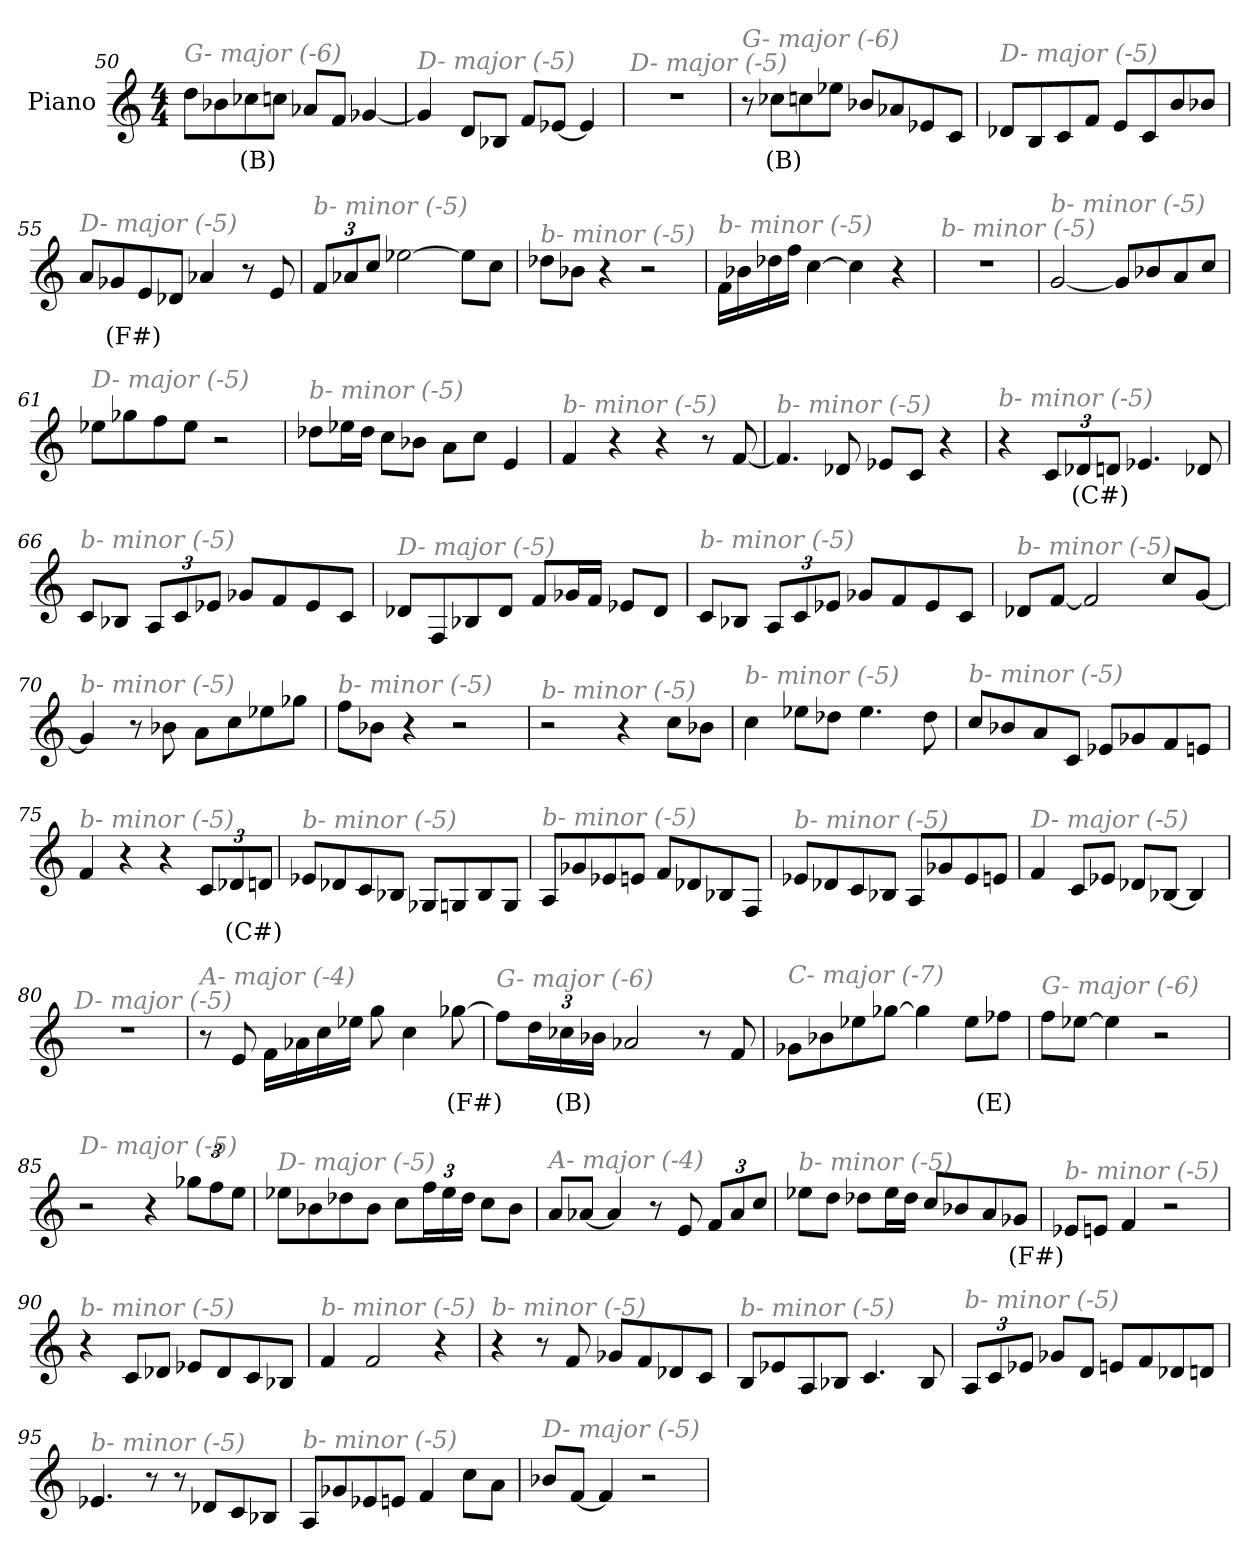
**kern	**text
*part1	*part1
*staff1	*staff1
*I"Piano	*
*I'Pno	*
*clefG2	*
*k[]	*
*M4/4	*
=50	=50
!LO:TX:i:color=#808080:t=G- major (-6)	!
8dd\L	.
8b-X\	.
8cc-Xi\	(B)
8cc\J	.
8a-X/L	.
8f/J	.
[4g-X/	.
=51	=51
!LO:TX:i:color=#808080:t=D- major (-5)	!
4g-/]	.
8d/L	.
8B-X/J	.
8f/L	.
[8e-X/J	.
4e-/]	.
=52	=52
!LO:TX:i:color=#808080:t=D- major (-5)	!
1r	.
!!LO:LB:g=z
=53	=53
!LO:TX:i:color=#808080:t=G- major (-6)	!
8r	.
8cc-Xi\L	(B)
8cc\	.
8ee-X\J	.
8b-X/L	.
8a-X/	.
8e-X/	.
8c/J	.
=54	=54
!LO:TX:i:color=#808080:t=D- major (-5)	!
8d-X/L	.
8B/	.
8c/	.
8f/J	.
8e/L	.
8c/	.
8b/	.
8b-X/J	.
=55	=55
!LO:TX:i:color=#808080:t=D- major (-5)	!
8a/L	.
8g-Xi/	(F#)
8e/	.
8d-X/J	.
4a-X/	.
8r	.
8e/	.
=56	=56
*Xbrackettup	*
!LO:TX:i:color=#808080:t=b- minor (-5)	!
12f/L	.
12a-X/	.
12cc/J	.
[2ee-X\	.
8ee-\L]	.
8cc\J	.
!!LO:LB:g=z
=57	=57
!LO:TX:i:color=#808080:t=b- minor (-5)	!
8dd-X\L	.
8b-X\J	.
4r	.
2r	.
=58	=58
!LO:TX:i:color=#808080:t=b- minor (-5)	!
16f\LL	.
16b-X\	.
16dd-X\	.
16ff\JJ	.
[4cc\	.
4cc\]	.
4r	.
=59	=59
!LO:TX:i:color=#808080:t=b- minor (-5)	!
1r	.
=60	=60
!LO:TX:i:color=#808080:t=b- minor (-5)	!
[2g/	.
8g/L]	.
8b-X/	.
8a/	.
8cc/J	.
=61	=61
!LO:TX:i:color=#808080:t=D- major (-5)	!
8ee-X\L	.
8gg-X\	.
8ff\	.
8ee-\J	.
2r	.
!!LO:LB:g=z
=62	=62
!LO:TX:i:color=#808080:t=b- minor (-5)	!
8dd-X\L	.
16ee-X\L	.
16dd-\JJ	.
8cc\L	.
8b-X\J	.
8a\L	.
8cc\J	.
4e/	.
=63	=63
!LO:TX:i:color=#808080:t=b- minor (-5)	!
4f/	.
4r	.
4r	.
8r	.
[8f/	.
=64	=64
!LO:TX:i:color=#808080:t=b- minor (-5)	!
4.f/]	.
8d-X/	.
8e-X/L	.
8c/J	.
4r	.
=65	=65
!LO:TX:i:color=#808080:t=b- minor (-5)	!
4r	.
12c/L	.
12d-Xi/	(C#)
12d/J	.
4.e-X/	.
8d-X/	.
!!LO:LB:g=z
=66	=66
!LO:TX:i:color=#808080:t=b- minor (-5)	!
8c/L	.
8B-X/J	.
12A/L	.
12c/	.
12e-X/J	.
8g-X/L	.
8f/	.
8e-/	.
8c/J	.
=67	=67
!LO:TX:i:color=#808080:t=D- major (-5)	!
8d-X/L	.
8F/	.
8B-X/	.
8d-/J	.
8f/L	.
16g-X/L	.
16f/JJ	.
8e-X/L	.
8d-/J	.
=68	=68
!LO:TX:i:color=#808080:t=b- minor (-5)	!
8c/L	.
8B-X/J	.
12A/L	.
12c/	.
12e-X/J	.
8g-X/L	.
8f/	.
8e-/	.
8c/J	.
=69	=69
!LO:TX:i:color=#808080:t=b- minor (-5)	!
8d-X/L	.
[8f/J	.
2f/]	.
8cc/L	.
[8g/J	.
!!LO:LB:g=z
=70	=70
!LO:TX:i:color=#808080:t=b- minor (-5)	!
4g/]	.
8r	.
8b-X\	.
8a\L	.
8cc\	.
8ee-X\	.
8gg-X\J	.
=71	=71
!LO:TX:i:color=#808080:t=b- minor (-5)	!
8ff\L	.
8b-X\J	.
4r	.
2r	.
=72	=72
!LO:TX:i:color=#808080:t=b- minor (-5)	!
2r	.
4r	.
8cc\L	.
8b-X\J	.
=73	=73
!LO:TX:i:color=#808080:t=b- minor (-5)	!
4cc\	.
8ee-X\L	.
8dd-X\J	.
4.ee-\	.
8dd-\	.
=74	=74
!LO:TX:i:color=#808080:t=b- minor (-5)	!
8cc/L	.
8b-X/	.
8a/	.
8c/J	.
8e-X/L	.
8g-X/	.
8f/	.
8en/J	.
!!LO:LB:g=z
=75	=75
!LO:TX:i:color=#808080:t=b- minor (-5)	!
4f/	.
4r	.
4r	.
12c/L	.
12d-Xi/	(C#)
12d/J	.
=76	=76
!LO:TX:i:color=#808080:t=b- minor (-5)	!
8e-X/L	.
8d-X/	.
8c/	.
8B-X/J	.
8G-X/L	.
8Gn/	.
8B-/	.
8G/J	.
=77	=77
!LO:TX:i:color=#808080:t=b- minor (-5)	!
8A/L	.
8g-X/	.
8e-X/	.
8en/J	.
8f/L	.
8d-X/	.
8B-X/	.
8F/J	.
=78	=78
!LO:TX:i:color=#808080:t=b- minor (-5)	!
8e-X/L	.
8d-X/	.
8c/	.
8B-X/J	.
8A/L	.
8g-X/	.
8e-/	.
8en/J	.
!!LO:LB:g=z
=79	=79
!LO:TX:i:color=#808080:t=D- major (-5)	!
4f/	.
8c/L	.
8e-X/J	.
8d-X/L	.
[8B-X/J	.
4B-/]	.
=80	=80
!LO:TX:i:color=#808080:t=D- major (-5)	!
1r	.
=81	=81
!LO:TX:i:color=#808080:t=A- major (-4)	!
8r	.
8e/	.
16f\LL	.
16a-X\	.
16cc\	.
16ee-X\JJ	.
8gg\	.
4cc\	.
[8gg-Xi\	(F#)
=82	=82
!LO:TX:i:color=#808080:t=G- major (-6)	!
8ff#\L]	.
24dd\L	.
24cc-Xi\	(B)
24b-X\JJ	.
2a-X/	.
8r	.
8f/	.
=83	=83
!LO:TX:i:color=#808080:t=C- major (-7)	!
8g-X\L	.
8b-X\	.
8ee-X\	.
[8gg-X\J	.
4gg-\]	.
8ee-\L	.
8ff-Xi\J	(E)
!!LO:LB:g=z
=84	=84
!LO:TX:i:color=#808080:t=G- major (-6)	!
8ff\L	.
[8ee-X\J	.
4ee-\]	.
2r	.
=85	=85
!LO:TX:i:color=#808080:t=D- major (-5)	!
2r	.
4r	.
12gg-X\L	.
12ff\	.
12ee\J	.
=86	=86
!LO:TX:i:color=#808080:t=D- major (-5)	!
8ee-X\L	.
8b-X\	.
8dd-X\	.
8b-\J	.
8cc\L	.
24ff\L	.
24ee-\	.
24dd-\JJ	.
8cc\L	.
8b-\J	.
=87	=87
!LO:TX:i:color=#808080:t=A- major (-4)	!
8a/L	.
[8a-X/J	.
4a-/]	.
8r	.
8e/	.
12f/L	.
12a-/	.
12cc/J	.
!!LO:LB:g=z
=88	=88
!LO:TX:i:color=#808080:t=b- minor (-5)	!
8ee-X\L	.
8dd\J	.
8dd-X\L	.
16ee-\L	.
16dd-\JJ	.
8cc/L	.
8b-X/	.
8a/	.
8g-Xi/J	(F#)
=89	=89
!LO:TX:i:color=#808080:t=b- minor (-5)	!
8e-X/L	.
8en/J	.
4f/	.
2r	.
=90	=90
!LO:TX:i:color=#808080:t=b- minor (-5)	!
4r	.
8c/L	.
8d-X/J	.
8e-X/L	.
8d-/	.
8c/	.
8B-X/J	.
=91	=91
!LO:TX:i:color=#808080:t=b- minor (-5)	!
4f/	.
2f/	.
4r	.
=92	=92
!LO:TX:i:color=#808080:t=b- minor (-5)	!
4r	.
8r	.
8f/	.
8g-X/L	.
8f/	.
8d-X/	.
8c/J	.
!!LO:PB:g=z
=93	=93
!LO:TX:i:color=#808080:t=b- minor (-5)	!
8B/L	.
8e-X/	.
8A/	.
8B-X/J	.
4.c/	.
8B-/	.
=94	=94
!LO:TX:i:color=#808080:t=b- minor (-5)	!
12A/L	.
12c/	.
12e-X/J	.
8g-X/L	.
8d/J	.
8en/L	.
8f/	.
8d-X/	.
8dn/J	.
=95	=95
!LO:TX:i:color=#808080:t=b- minor (-5)	!
4.e-X/	.
8r	.
8r	.
8d-X/L	.
8c/	.
8B-X/J	.
=96	=96
!LO:TX:i:color=#808080:t=b- minor (-5)	!
8A/L	.
8g-X/	.
8e-X/	.
8en/J	.
4f/	.
8cc\L	.
8a\J	.
!!LO:LB:g=z
=97	=97
!LO:TX:i:color=#808080:t=D- major (-5)	!
8b-X/L	.
[8f/J	.
4f/]	.
2r	.
=	=
*-	*-
